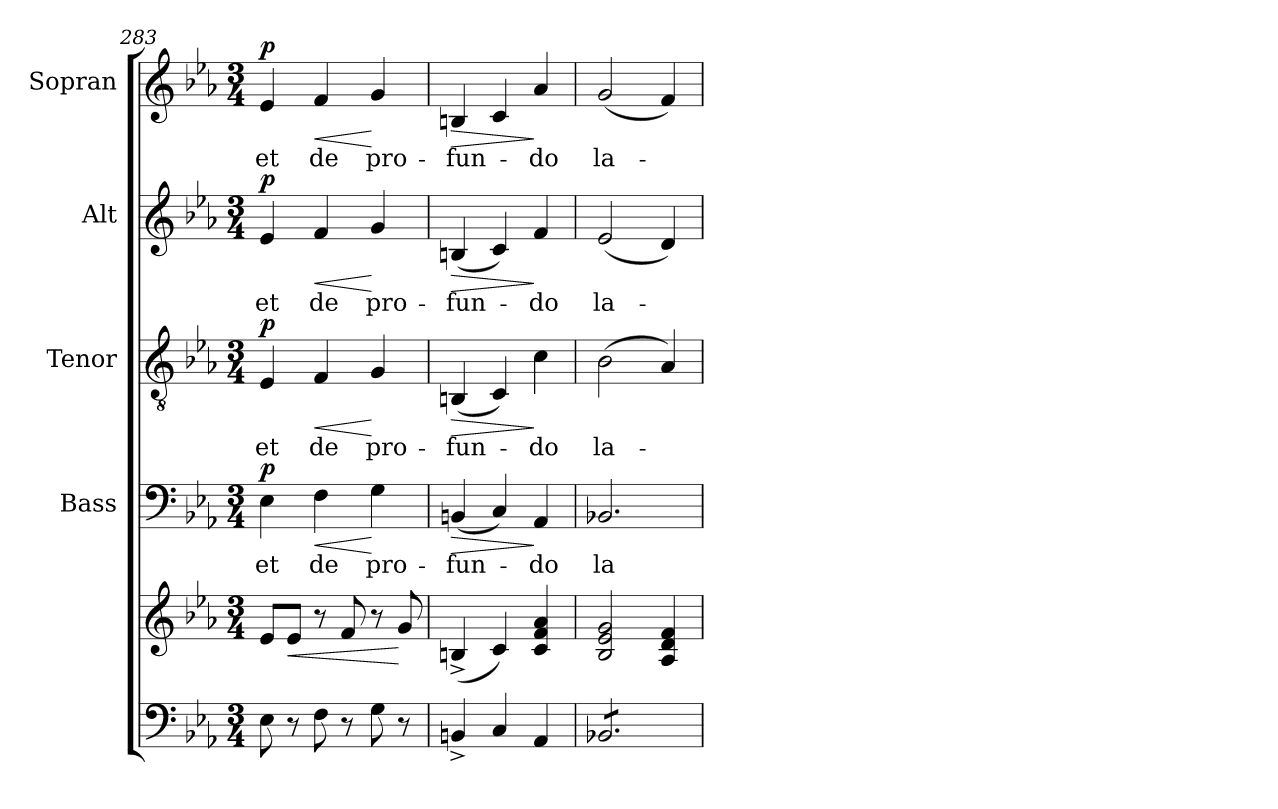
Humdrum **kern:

**kern	**kern	**dynam	**kern	**text	**dynam	**kern	**text	**dynam	**kern	**text	**dynam	**kern	**text	**dynam
*part5	*part5	*part5	*part4	*part4	*part4	*part3	*part3	*part3	*part2	*part2	*part2	*part1	*part1	*part1
*staff6	*staff5	*staff5/6	*staff4	*staff4	*staff4	*staff3	*staff3	*staff3	*staff2	*staff2	*staff2	*staff1	*staff1	*staff1
*	*	*	*I"Bass	*	*	*I"Tenor	*	*	*I"Alt	*	*	*I"Sopran	*	*
*	*	*	*I'B.	*	*	*I'T.	*	*	*I'A.	*	*	*I'S.	*	*
*clefF4	*clefG2	*	*clefF4	*	*	*clefGv2	*	*	*clefG2	*	*	*clefG2	*	*
*k[b-e-a-]	*k[b-e-a-]	*	*k[b-e-a-]	*	*	*k[b-e-a-]	*	*	*k[b-e-a-]	*	*	*k[b-e-a-]	*	*
*E-:	*E-:	*	*E-:	*	*	*E-:	*	*	*E-:	*	*	*E-:	*	*
*M3/4	*M3/4	*	*M3/4	*	*	*M3/4	*	*	*M3/4	*	*	*M3/4	*	*
=283	=283	=283	=283	=283	=283	=283	=283	=283	=283	=283	=283	=283	=283	=283
!	!	!	!	!LO:LY:b	!LO:DY:a	!	!LO:LY:b	!LO:DY:a	!	!LO:LY:b	!LO:DY:a	!	!LO:LY:b	!LO:DY:a
8E-\	8e-/L	.	4E-\	et	p	4E-/	et	p	4e-/	et	p	4e-/	et	p
!	!	!LO:HP:b	!	!	!	!	!	!	!	!	!	!	!	!
8r	8e-/J	<	.	.	.	.	.	.	.	.	.	.	.	.
!	!	!	!	!LO:LY:b	!LO:HP:b	!	!LO:LY:b	!LO:HP:b	!	!LO:LY:b	!LO:HP:b	!	!LO:LY:b	!LO:HP:b
8F\	8r	.	4F\	de	<	4F/	de	<	4f/	de	<	4f/	de	<
8r	8f/	.	.	.	.	.	.	.	.	.	.	.	.	.
!	!	!	!	!LO:LY:b	!	!	!LO:LY:b	!	!	!LO:LY:b	!	!	!LO:LY:b	!
8G\	8r	.	4G\	pro-	[	4G/	pro-	[	4g/	pro-	[	4g/	pro-	[
8r	8g/	[	.	.	.	.	.	.	.	.	.	.	.	.
!!LO:PB:g=z
=284	=284	=284	=284	=284	=284	=284	=284	=284	=284	=284	=284	=284	=284	=284
!	!	!	!	!LO:LY:b	!LO:HP:b	!	!LO:LY:b	!LO:HP:b	!	!LO:LY:b	!LO:HP:b	!	!LO:LY:b	!LO:HP:b
4BBn^</	(<4Bn^</	.	(<4BBn/	-fun-	>	(<4BBn/	-fun-	>	(<4Bn/	-fun-	>	4Bn/	-fun-	>
4C/	4c/)	.	4C/)	.	.	4C/)	.	.	4c/)	.	.	4c/	.	.
!	!	!	!	!LO:LY:b	!	!	!LO:LY:b	!	!	!LO:LY:b	!	!	!LO:LY:b	!
4AA-/	4c/ 4f/ 4a-/	.	4AA-/	-do	]	4c\	-do	]	4f/	-do	]	4a-/	-do	]
=285	=285	=285	=285	=285	=285	=285	=285	=285	=285	=285	=285	=285	=285	=285
!	!	!	!	!LO:LY:b	!	!	!LO:LY:b	!	!	!LO:LY:b	!	!	!LO:LY:b	!
*tremolo	*	*	*	*	*	*	*	*	*	*	*	*	*	*
8BB-X/L	2B-/ 2e-/ 2g/	.	2.BB-X/	la-	.	(>2B-\	la-	.	(<2e-/	la-	.	(<2g/	la-	.
8BB-X/	.	.	.	.	.	.	.	.	.	.	.	.	.	.
8BB-X/	.	.	.	.	.	.	.	.	.	.	.	.	.	.
8BB-X/	.	.	.	.	.	.	.	.	.	.	.	.	.	.
8BB-X/	4A-/ 4d/ 4f/	.	.	.	.	4A-/)	.	.	4d/)	.	.	4f/)	.	.
8BB-X/J	.	.	.	.	.	.	.	.	.	.	.	.	.	.
*Xtremolo	*	*	*	*	*	*	*	*	*	*	*	*	*	*
=	=	=	=	=	=	=	=	=	=	=	=	=	=	=
*-	*-	*-	*-	*-	*-	*-	*-	*-	*-	*-	*-	*-	*-	*-
